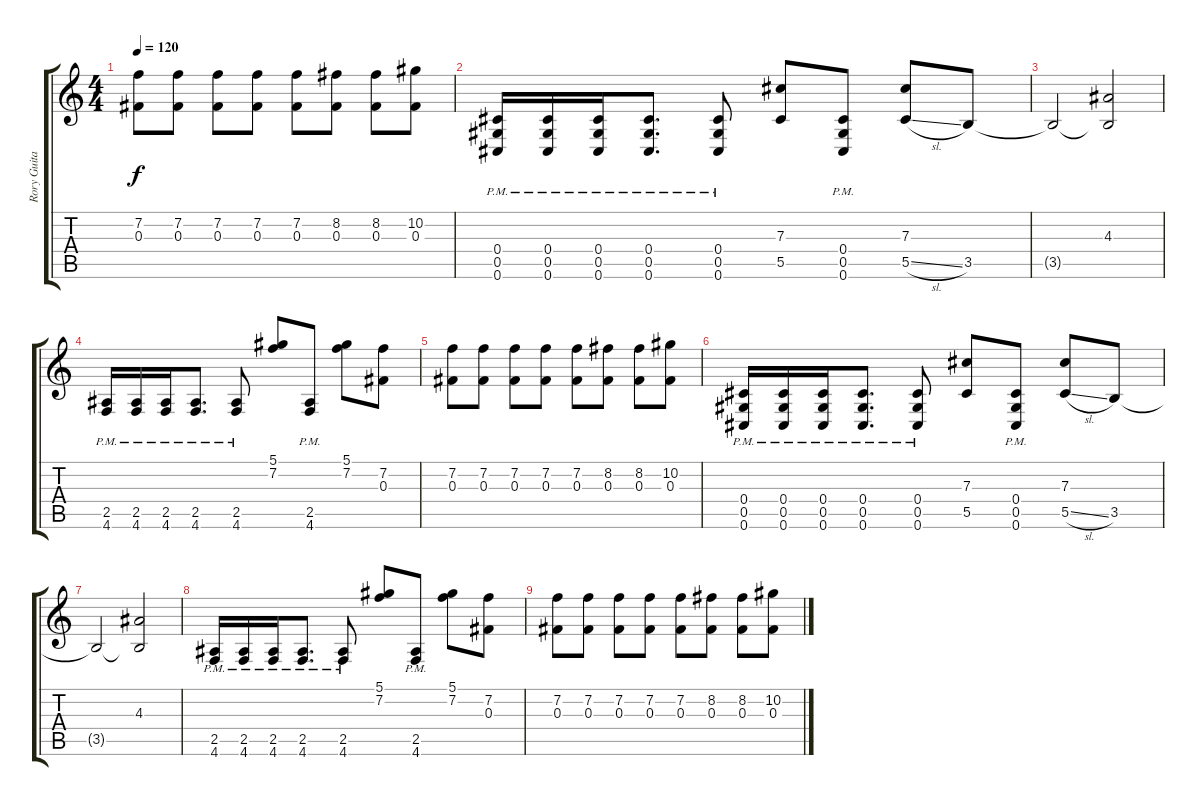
\track ("Rory Guitar 2" "Rory Guita") {instrument distortionguitar}
\staff {score tabs}
\tuning (Eb4 Bb3 Gb3 Db3 Ab2 Db2) {hide}
\ts (4 4)
\tempo 120
\clef g2
\ks c
(7.2 0.3).8{dy f} (7.2 0.3).8 (7.2 0.3).8 (7.2 0.3).8 (7.2 0.3).8 (8.2 0.3).8 (8.2 0.3).8 (10.2 0.3).8 |
(0.4{pm} 0.5{pm} 0.6{pm}).16{volume 4} (0.4{pm} 0.5{pm} 0.6{pm}).16 (0.4{pm} 0.5{pm} 0.6{pm}).16 (0.4{pm} 0.5{pm} 0.6{pm}).8{d} (0.4{pm} 0.5{pm} 0.6{pm}).8 (7.3 5.5).8 (0.4{pm} 0.5{pm} 0.6{pm}).8 (7.3 5.5{sl}).8 3.5.8 |
3.5{t}.2 (4.3 3.5{t}).2 |
(2.5{pm} 4.6{pm}).16 (2.5{pm} 4.6{pm}).16 (2.5{pm} 4.6{pm}).16 (2.5{pm} 4.6{pm}).8{d} (2.5{pm} 4.6{pm}).8 (5.1 7.2).8 (2.5{pm} 4.6{pm}).8 (5.1 7.2).8 (7.2 0.3).8 |
(7.2 0.3).8 (7.2 0.3).8 (7.2 0.3).8 (7.2 0.3).8 (7.2 0.3).8 (8.2 0.3).8 (8.2 0.3).8 (10.2 0.3).8 |
(0.4{pm} 0.5{pm} 0.6{pm}).16{volume 0} (0.4{pm} 0.5{pm} 0.6{pm}).16 (0.4{pm} 0.5{pm} 0.6{pm}).16 (0.4{pm} 0.5{pm} 0.6{pm}).8{d} (0.4{pm} 0.5{pm} 0.6{pm}).8 (7.3 5.5).8 (0.4{pm} 0.5{pm} 0.6{pm}).8 (7.3 5.5{sl}).8 3.5.8 |
3.5{t}.2 (4.3 3.5{t}).2 |
(2.5{pm} 4.6{pm}).16 (2.5{pm} 4.6{pm}).16 (2.5{pm} 4.6{pm}).16 (2.5{pm} 4.6{pm}).8{d} (2.5{pm} 4.6{pm}).8 (5.1 7.2).8 (2.5{pm} 4.6{pm}).8 (5.1 7.2).8 (7.2 0.3).8 |
(7.2 0.3).8 (7.2 0.3).8 (7.2 0.3).8 (7.2 0.3).8 (7.2 0.3).8 (8.2 0.3).8 (8.2 0.3).8 (10.2 0.3).8
